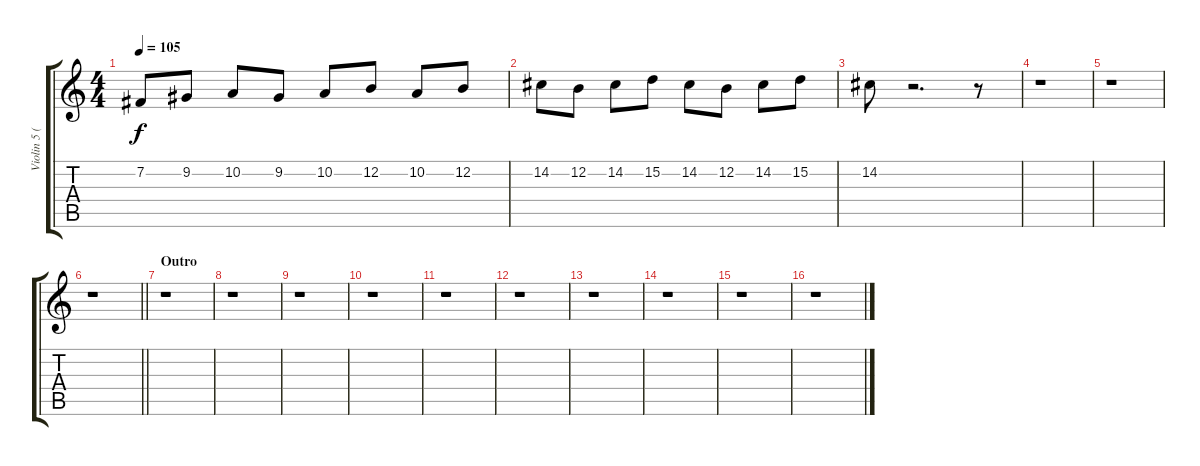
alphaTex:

\track ("Violin 5 (Fill)" "Violin 5 (") {instrument stringensemble1}
\staff {score tabs}
\tuning (E4 B3 G3 D3 A2 E2) {hide}
\ts (4 4)
\tempo 105
\clef g2
\ks c
7.2.8{dy f} 9.2.8 10.2.8 9.2.8 10.2.8 12.2.8 10.2.8 12.2.8 |
14.2.8 12.2.8 14.2.8 15.2.8 14.2.8 12.2.8 14.2.8 15.2.8 |
14.2.8 r.2{d} r.8 |
r.1 |
r.1 |
\barLineRight lightlight
r.1 |
\section ("" "Outro")
r.1 |
r.1 |
r.1 |
r.1 |
r.1 |
r.1 |
r.1 |
r.1 |
r.1 |
r.1
